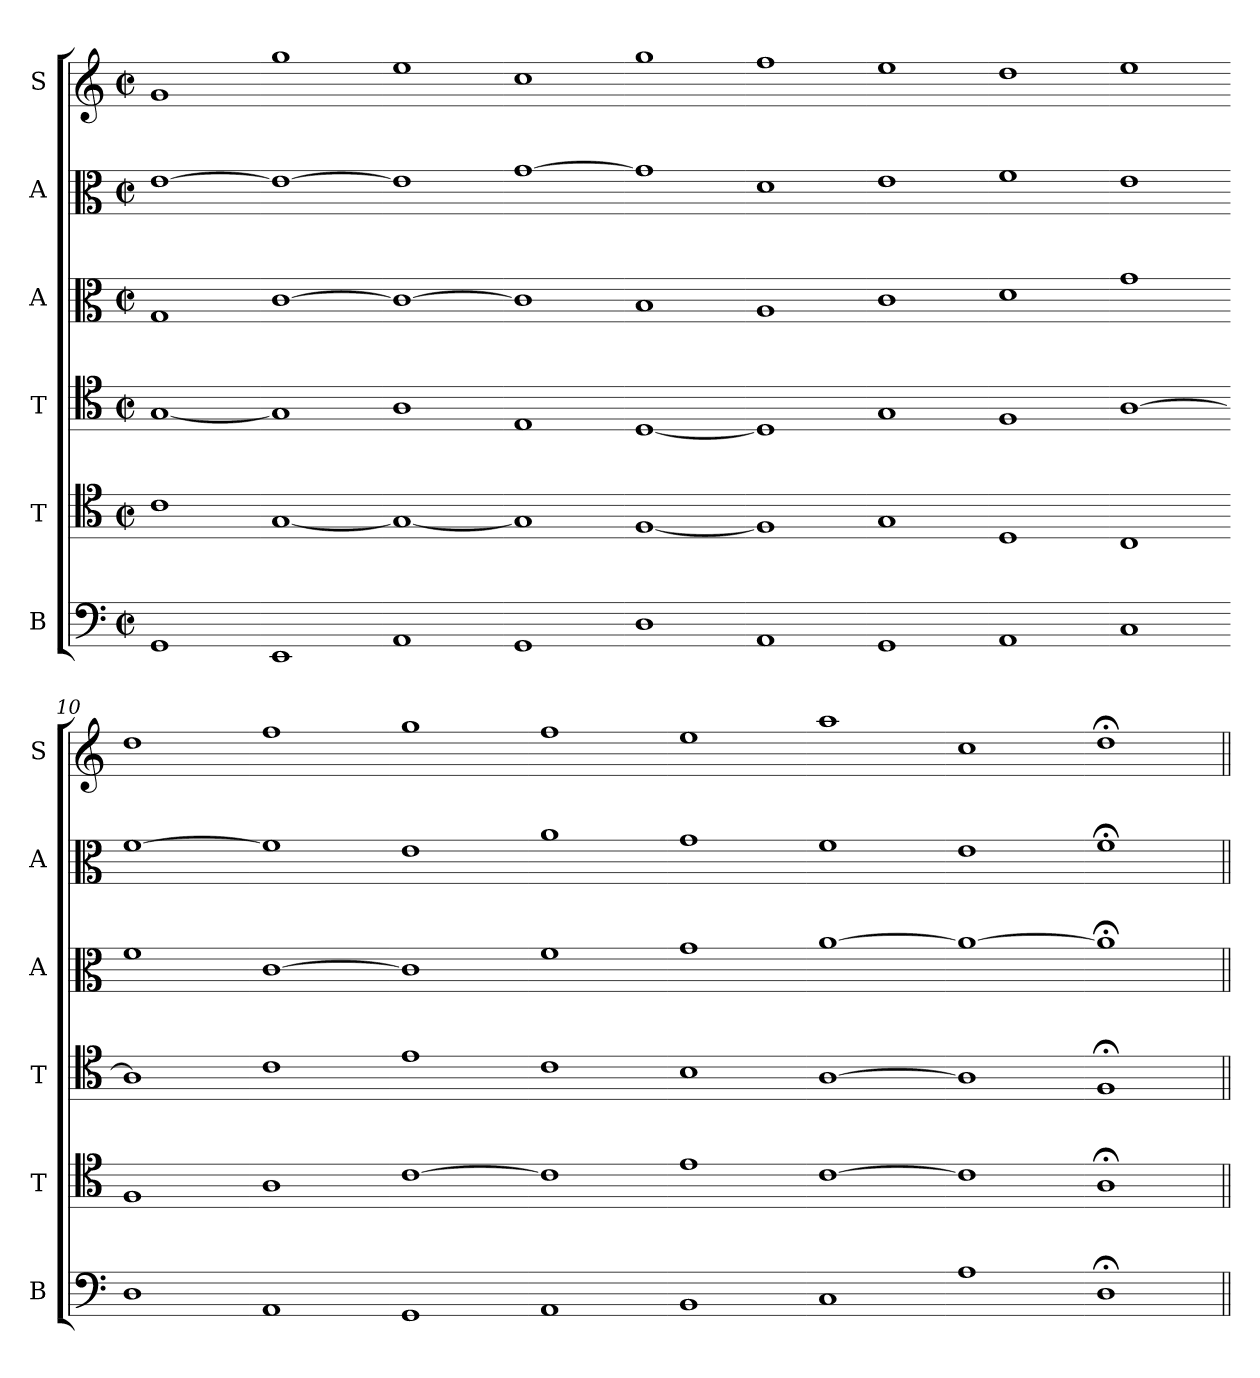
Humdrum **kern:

**kern	**kern	**kern	**kern	**kern	**kern
*part6	*part5	*part4	*part3	*part2	*part1
*staff6	*staff5	*staff4	*staff3	*staff2	*staff1
*I"B	*I"T	*I"T	*I"A	*I"A	*I"S
*I'B	*I'T	*I'T	*I'A	*I'A	*I'S
*clefF4	*clefC4	*clefC4	*clefC3	*clefC3	*clefG2
*k[]	*k[]	*k[]	*k[]	*k[]	*k[]
*M2/2	*M2/2	*M2/2	*M2/2	*M2/2	*M2/2
*met(c|)	*met(c|)	*met(c|)	*met(c|)	*met(c|)	*met(c|)
*MM208	*MM208	*MM208	*MM208	*MM208	*MM208
=1	=1	=1	=1	=1	=1
1GG	1c	[1G	1G	[1e	1g
=2-	=2-	=2-	=2-	=2-	=2-
1EE	[1G	1G]	[1c	1e_	1gg
=3-	=3-	=3-	=3-	=3-	=3-
1AA	1G_	1A	1c_	1e]	1ee
=4-	=4-	=4-	=4-	=4-	=4-
1GG	1G]	1E	1c]	[1g	1cc
=5-	=5-	=5-	=5-	=5-	=5-
1D	[1F	[1D	1B	1g]	1gg
=6-	=6-	=6-	=6-	=6-	=6-
1AA	1F]	1D]	1A	1d	1ff
=7-	=7-	=7-	=7-	=7-	=7-
1GG	1G	1G	1c	1e	1ee
=8-	=8-	=8-	=8-	=8-	=8-
1AA	1D	1F	1d	1f	1dd
=9-	=9-	=9-	=9-	=9-	=9-
1C	1C	[1A	1g	1e	1ee
=10-	=10-	=10-	=10-	=10-	=10-
1D	1F	1A]	1f	[1f	1dd
=11-	=11-	=11-	=11-	=11-	=11-
1AA	1A	1c	[1c	1f]	1ff
=12-	=12-	=12-	=12-	=12-	=12-
1GG	[1c	1e	1c]	1e	1gg
=13-	=13-	=13-	=13-	=13-	=13-
1AA	1c]	1c	1f	1a	1ff
=14-	=14-	=14-	=14-	=14-	=14-
1BB	1e	1B	1g	1g	1ee
=15-	=15-	=15-	=15-	=15-	=15-
1C	[1c	[1A	[1a	1f	1aa
=16-	=16-	=16-	=16-	=16-	=16-
1A	1c]	1A]	1a_	1e	1cc
=17-	=17-	=17-	=17-	=17-	=17-
1D;<	1A;<	1F;<	1a;<]	1f;	1dd;<
=||	=||	=||	=||	=||	=||
*-	*-	*-	*-	*-	*-
